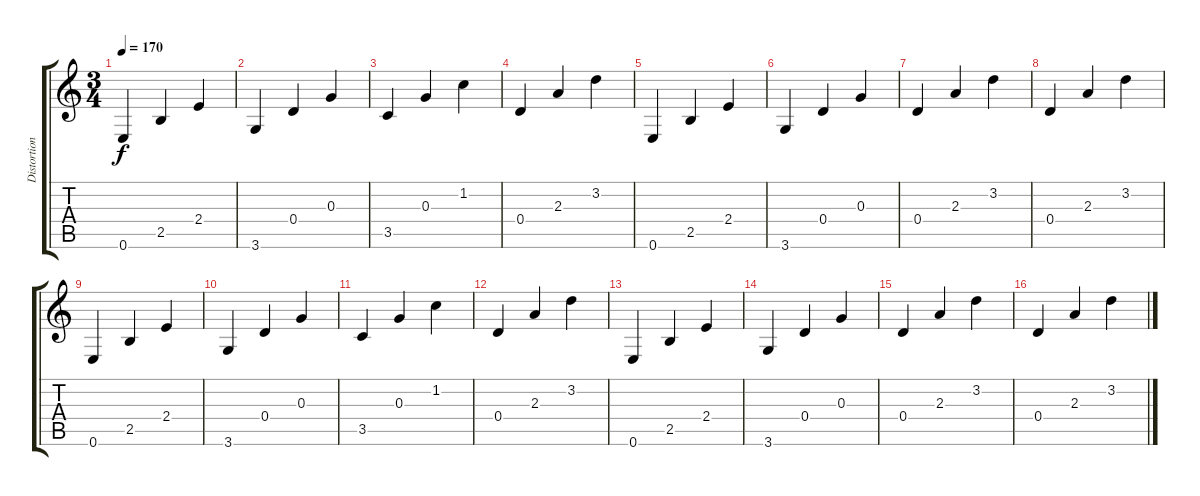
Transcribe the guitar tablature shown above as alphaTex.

\track ("Distortion Lead" "Distortion") {instrument distortionguitar}
\staff {score tabs}
\tuning (E4 B3 G3 D3 A2 E2) {hide}
\ts (3 4)
\tempo 170
\clef g2
\ks c
0.6.4{dy f} 2.5.4 2.4.4 |
3.6.4 0.4.4 0.3.4 |
3.5.4 0.3.4 1.2.4 |
0.4.4 2.3.4 3.2.4 |
0.6.4 2.5.4 2.4.4 |
3.6.4 0.4.4 0.3.4 |
0.4.4 2.3.4 3.2.4 |
0.4.4 2.3.4 3.2.4 |
0.6.4 2.5.4 2.4.4 |
3.6.4 0.4.4 0.3.4 |
3.5.4 0.3.4 1.2.4 |
0.4.4 2.3.4 3.2.4 |
0.6.4 2.5.4 2.4.4 |
3.6.4 0.4.4 0.3.4 |
0.4.4 2.3.4 3.2.4 |
0.4.4 2.3.4 3.2.4
